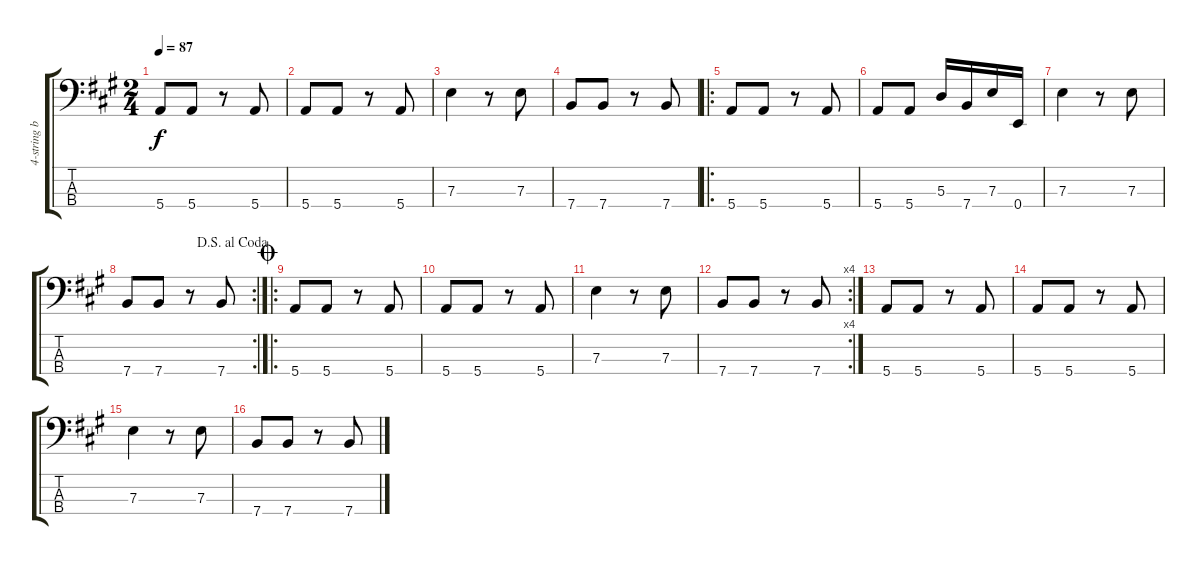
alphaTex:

\track ("4-string bass" "4-string b") {instrument electricbassfinger}
\staff {score tabs}
\tuning (G2 D2 A1 E1) {hide}
\ts (2 4)
\tempo 87
\clef f4
\ks a
5.4.8{dy f} 5.4.8 r.8 5.4.8 |
5.4.8 5.4.8 r.8 5.4.8 |
7.3.4 r.8 7.3.8 |
7.4.8 7.4.8 r.8 7.4.8 |
\ro
5.4.8 5.4.8 r.8 5.4.8 |
5.4.8 5.4.8 5.3.16 7.4.16 7.3.16 0.4.16 |
7.3.4 r.8 7.3.8 |
\rc 2
\jump dalsegnoalcoda
7.4.8 7.4.8 r.8 7.4.8 |
\ro
\jump coda
5.4.8 5.4.8 r.8 5.4.8 |
5.4.8 5.4.8 r.8 5.4.8 |
7.3.4 r.8 7.3.8 |
\rc 4
7.4.8 7.4.8 r.8 7.4.8 |
5.4.8 5.4.8 r.8 5.4.8 |
5.4.8 5.4.8 r.8 5.4.8 |
7.3.4 r.8 7.3.8 |
7.4.8 7.4.8 r.8 7.4.8
